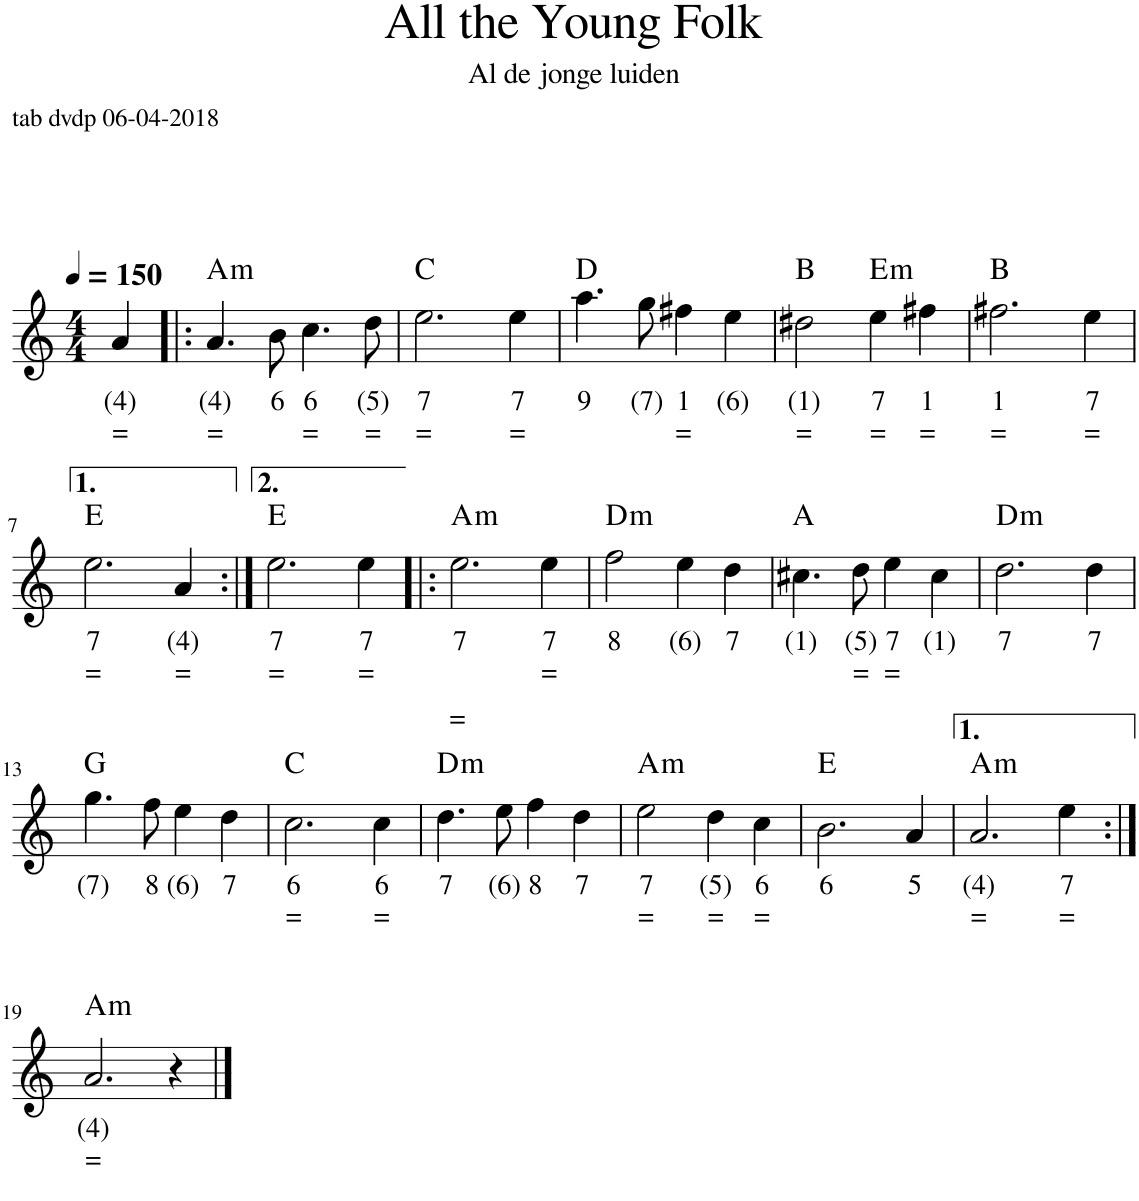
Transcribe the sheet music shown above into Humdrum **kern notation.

**kern	**text	**text	**kern	**text	**text	**harte
*part2	*part2	*part2	*part1	*part1	*part1	*part1
*staff2	*staff2	*staff2	*staff1	*staff1	*staff1	*
*I"Stem	*	*	*I"Stem	*	*	*
*stria5	*	*	*	*	*	*
*clefG2	*	*	*clefG2	*	*	*
*k[]	*	*	*k[]	*	*	*
*M4/4	*	*	*M4/4	*	*	*
*MM150	*	*	*MM150	*	*	*
=1	=1	=1	=1	=1	=1	=1
!	!	!	!	!LO:LY:b	!LO:LY:b	!
4e	4	=	4a/	(4)	=	.
=2!|:	=2!|:	=2!|:	=2!|:	=2!|:	=2!|:	=2!|:
!	!	!	!	!LO:LY:b	!LO:LY:b	!LO:H:kt=m
4.c	3	=	4.a/	(4)	=	A:min
!	!	!	!	!LO:LY:b	!	!
8d	3	.	8b\	6	.	.
!	!	!	!	!LO:LY:b	!LO:LY:b	!
4.e	4	=	4.cc\	6	=	.
!	!	!	!	!LO:LY:b	!LO:LY:b	!
8b	6	.	8dd\	(5)	=	.
=3	=3	=3	=3	=3	=3	=3
!	!	!	!	!LO:LY:b	!LO:LY:b	!
2.cc	6	=	2.ee\	7	=	C:maj
!	!	!	!	!LO:LY:b	!LO:LY:b	!
4ee	7	=	4ee\	7	=	.
=4	=4	=4	=4	=4	=4	=4
!	!	!	!	!LO:LY:b	!	!
4.ff	8	.	4.aa\	9	.	D:maj
!	!	!	!	!LO:LY:b	!	!
8ee	(6)	.	8gg\	(7)	.	.
!	!	!	!	!LO:LY:b	!LO:LY:b	!
4dd	7	.	4ff#X\	1	=	.
!	!	!	!	!LO:LY:b	!	!
4cc	(5)	.	4ee\	(6)	.	.
=5	=5	=5	=5	=5	=5	=5
!	!	!	!	!LO:LY:b	!LO:LY:b	!
2b	6	.	2dd#X\	(1)	=	B:maj
!	!	!	!	!LO:LY:b	!LO:LY:b	!LO:H:kt=m
4cc	6	=	4ee\	7	=	E:min
!	!	!	!	!LO:LY:b	!LO:LY:b	!
4b	6	.	4ff#X\	1	=	.
=6	=6	=6	=6	=6	=6	=6
!	!	!	!	!LO:LY:b	!LO:LY:b	!
2.a	(4)	=	2.ff#X\	1	=	B:maj
!	!	!	!	!LO:LY:b	!LO:LY:b	!
4cc	6	=	4ee\	7	=	.
!!LO:LB:g=z
=7	=7	=7	=7	=7	=7	=7
!	!	!	!	!LO:LY:b	!LO:LY:b	!
2.cc	6	=	2.ee\	7	=	E:maj
!	!	!	!	!LO:LY:b	!LO:LY:b	!
4a	(4)	=	4a/	(4)	=	.
=8:|!	=8:|!	=8:|!	=8:|!	=8:|!	=8:|!	=8:|!
!	!	!	!	!LO:LY:b	!LO:LY:b	!
2.cc	6	=	2.ee\	7	=	E:maj
!	!	!	!	!LO:LY:b	!LO:LY:b	!
4a	(4)	=	4ee\	7	=	.
=9!|:	=9!|:	=9!|:	=9!|:	=9!|:	=9!|:	=9!|:
!	!	!	!	!LO:LY:b	!LO:LY:b	!LO:H:kt=m
2.g	5	=	2.ee\	7	=	A:min
!	!	!	!	!LO:LY:b	!LO:LY:b	!
4cc	6	=	4ee\	7	=	.
=10	=10	=10	=10	=10	=10	=10
!	!	!	!	!LO:LY:b	!	!LO:H:kt=m
2dd	7	.	2ff\	8	.	D:min
!	!	!	!	!LO:LY:b	!	!
4cc	(5)	.	4ee\	(6)	.	.
!	!	!	!	!LO:LY:b	!	!
4b	6	.	4dd\	7	.	.
=11	=11	=11	=11	=11	=11	=11
!	!	!	!	!LO:LY:b	!	!
4.a	(4)	=	4.cc#X\	(1)	.	A:maj
!	!	!	!	!LO:LY:b	!LO:LY:b	!
8b	6	.	8dd\	(5)	=	.
!	!	!	!	!LO:LY:b	!LO:LY:b	!
4.cc#X	1	.	4ee\	7	=	.
!	!	!	!	!LO:LY:b	!	!
.	.	.	4cc#\	(1)	.	.
8a	(4)	=	.	.	.	.
=12	=12	=12	=12	=12	=12	=12
!	!	!	!	!LO:LY:b	!	!LO:H:kt=m
2.f	4	.	2.dd\	7	.	D:min
!	!	!	!	!LO:LY:b	!	!
4f	4	.	4dd\	7	.	.
!!LO:LB:g=z
=13	=13	=13	=13	=13	=13	=13
!	!	!	!	!LO:LY:b	!	!
4.b	6	.	4.gg\	(7)	.	G:maj
!	!	!	!	!LO:LY:b	!	!
8a	5	.	8ff\	8	.	.
!	!	!	!	!LO:LY:b	!	!
4g	(3)	.	4ee\	(6)	.	.
!	!	!	!	!LO:LY:b	!	!
4f	4	.	4dd\	7	.	.
=14	=14	=14	=14	=14	=14	=14
!	!	!	!	!LO:LY:b	!LO:LY:b	!
2.e	4	=	2.cc\	6	=	C:maj
!	!	!	!	!LO:LY:b	!LO:LY:b	!
4e	4	=	4cc\	6	=	.
=15	=15	=15	=15	=15	=15	=15
!	!	!	!	!LO:LY:b	!	!LO:H:kt=m
4.f	4	.	4.dd\	7	.	D:min
!	!	!	!	!LO:LY:b	!	!
8g	(3)	.	8ee\	(6)	.	.
!	!	!	!	!LO:LY:b	!	!
4a	5	.	4ff\	8	.	.
!	!	!	!	!LO:LY:b	!	!
4f	4	.	4dd\	7	.	.
=16	=16	=16	=16	=16	=16	=16
!	!	!	!	!LO:LY:b	!LO:LY:b	!LO:H:kt=m
2g	5	=	2ee\	7	=	A:min
!	!	!	!	!LO:LY:b	!LO:LY:b	!
4f	(3)	=	4dd\	(5)	=	.
!	!	!	!	!LO:LY:b	!LO:LY:b	!
4e	4	=	4cc\	6	=	.
=17	=17	=17	=17	=17	=17	=17
!	!	!	!	!LO:LY:b	!	!
2.g#X	1	.	2.b\	6	.	E:maj
!	!	!	!	!LO:LY:b	!	!
4c	3	=	4a/	5	.	.
=18	=18	=18	=18	=18	=18	=18
!	!	!	!	!LO:LY:b	!LO:LY:b	!LO:H:kt=m
2.a	(4)	=	2.a/	(4)	=	A:min
!	!	!	!	!LO:LY:b	!LO:LY:b	!
4r	.	.	4ee\	7	=	.
!!LO:LB:g=z
=19:|!	=19:|!	=19:|!	=19:|!	=19:|!	=19:|!	=19:|!
!	!	!	!	!LO:LY:b	!LO:LY:b	!LO:H:kt=m
2.a	(4)	=	2.a/	(4)	=	A:min
4r	.	.	4r	.	.	.
==	==	==	==	==	==	==
*-	*-	*-	*-	*-	*-	*-
